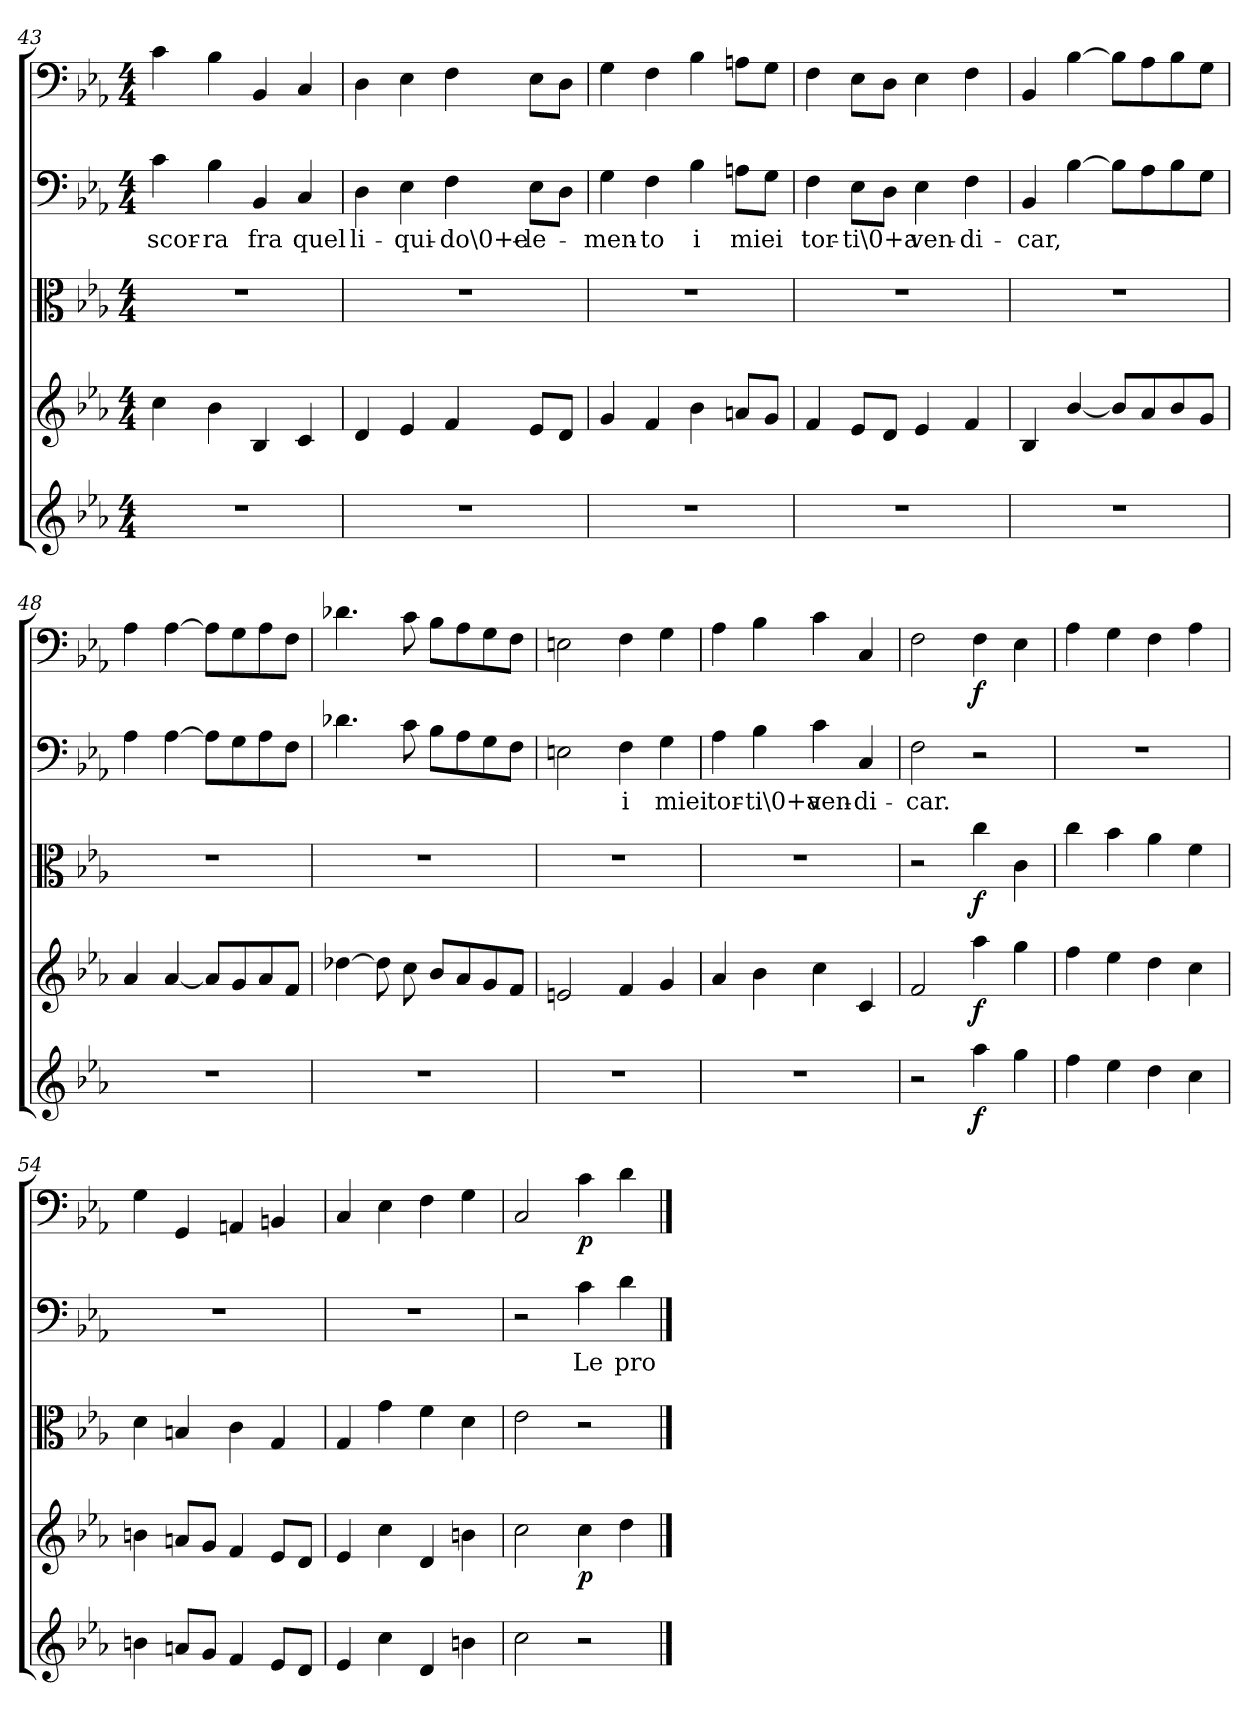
**kern	**dynam	**kern	**dynam	**kern	**dynam	**kern	**text	**kern	**dynam
*part5	*part5	*part4	*part4	*part3	*part3	*part2	*part2	*part1	*part1
*staff5	*staff5	*staff4	*staff4	*staff3	*staff3	*staff2	*staff2	*staff1	*staff1
*clefG2	*	*clefG2	*	*clefC3	*	*clefF4	*	*clefF4	*
*k[b-e-a-]	*	*k[b-e-a-]	*	*k[b-e-a-]	*	*k[b-e-a-]	*	*k[b-e-a-]	*
*c:	*	*c:	*	*c:	*	*c:	*	*c:	*
*M4/4	*	*M4/4	*	*M4/4	*	*M4/4	*	*M4/4	*
=43	=43	=43	=43	=43	=43	=43	=43	=43	=43
1r	.	4cc\	.	1r	.	4c\	scor-	4c\	.
.	.	4b-\	.	.	.	4B-\	-ra	4B-\	.
.	.	4B-/	.	.	.	4BB-/	fra	4BB-/	.
.	.	4c/	.	.	.	4C/	quel	4C/	.
=44	=44	=44	=44	=44	=44	=44	=44	=44	=44
1r	.	4d/	.	1r	.	4D\	li-	4D\	.
.	.	4e-/	.	.	.	4E-\	-qui-	4E-\	.
.	.	4f/	.	.	.	4F\	-do\0+e-	4F\	.
.	.	8e-/L	.	.	.	8E-\L	-le-	8E-\L	.
.	.	8d/J	.	.	.	8D\J	.	8D\J	.
=45	=45	=45	=45	=45	=45	=45	=45	=45	=45
1r	.	4g/	.	1r	.	4G\	-men-	4G\	.
.	.	4f/	.	.	.	4F\	-to	4F\	.
.	.	4b-\	.	.	.	4B-\	i	4B-\	.
.	.	8an/L	.	.	.	8An\L	miei	8An\L	.
.	.	8g/J	.	.	.	8G\J	.	8G\J	.
=46	=46	=46	=46	=46	=46	=46	=46	=46	=46
1r	.	4f/	.	1r	.	4F\	tor-	4F\	.
.	.	8e-/L	.	.	.	8E-\L	-ti\0+a	8E-\L	.
.	.	8d/J	.	.	.	8D\J	.	8D\J	.
.	.	4e-/	.	.	.	4E-\	ven-	4E-\	.
.	.	4f/	.	.	.	4F\	-di-	4F\	.
=47	=47	=47	=47	=47	=47	=47	=47	=47	=47
1r	.	4B-/	.	1r	.	4BB-/	-car,	4BB-/	.
.	.	[4b-/	.	.	.	[4B-\	.	[4B-\	.
.	.	8b-/L]	.	.	.	8B-\L]	.	8B-\L]	.
.	.	8a-/	.	.	.	8A-\	.	8A-\	.
.	.	8b-/	.	.	.	8B-\	.	8B-\	.
.	.	8g/J	.	.	.	8G\J	.	8G\J	.
=48	=48	=48	=48	=48	=48	=48	=48	=48	=48
1r	.	4a-/	.	1r	.	4A-\	.	4A-\	.
.	.	[4a-/	.	.	.	[4A-\	.	[4A-\	.
.	.	8a-/L]	.	.	.	8A-\L]	.	8A-\L]	.
.	.	8g/	.	.	.	8G\	.	8G\	.
.	.	8a-/	.	.	.	8A-\	.	8A-\	.
.	.	8f/J	.	.	.	8F\J	.	8F\J	.
=49	=49	=49	=49	=49	=49	=49	=49	=49	=49
1r	.	[4dd-X\	.	1r	.	4.d-X\	.	4.d-X\	.
.	.	8dd-\]	.	.	.	.	.	.	.
.	.	8cc\	.	.	.	8c\	.	8c\	.
.	.	8b-/L	.	.	.	8B-\L	.	8B-\L	.
.	.	8a-/	.	.	.	8A-\	.	8A-\	.
.	.	8g/	.	.	.	8G\	.	8G\	.
.	.	8f/J	.	.	.	8F\J	.	8F\J	.
=50	=50	=50	=50	=50	=50	=50	=50	=50	=50
1r	.	2en/	.	1r	.	2En\	.	2En\	.
.	.	4f/	.	.	.	4F\	i	4F\	.
.	.	4g/	.	.	.	4G\	miei	4G\	.
=51	=51	=51	=51	=51	=51	=51	=51	=51	=51
1r	.	4a-/	.	1r	.	4A-\	tor-	4A-\	.
.	.	4b-\	.	.	.	4B-\	-ti\0+a	4B-\	.
.	.	4cc\	.	.	.	4c\	ven-	4c\	.
.	.	4c/	.	.	.	4C/	-di-	4C/	.
=52	=52	=52	=52	=52	=52	=52	=52	=52	=52
2r	.	2f/	.	2r	.	2F\	-car.	2F\	.
4aa-\	f	4aa-\	f	4cc\	f	2r	.	4F\	f
4gg\	.	4gg\	.	4c\	.	.	.	4E-\	.
=53	=53	=53	=53	=53	=53	=53	=53	=53	=53
4ff\	.	4ff\	.	4cc\	.	1r	.	4A-\	.
4ee-\	.	4ee-\	.	4b-\	.	.	.	4G\	.
4dd\	.	4dd\	.	4a-\	.	.	.	4F\	.
4cc\	.	4cc\	.	4f\	.	.	.	4A-\	.
=54	=54	=54	=54	=54	=54	=54	=54	=54	=54
4bn\	.	4bn\	.	4d\	.	1r	.	4G\	.
8an/L	.	8an/L	.	4Bn/	.	.	.	4GG/	.
8g/J	.	8g/J	.	.	.	.	.	.	.
4f/	.	4f/	.	4c\	.	.	.	4AAn/	.
8e-/L	.	8e-/L	.	4G/	.	.	.	4BBn/	.
8d/J	.	8d/J	.	.	.	.	.	.	.
=55	=55	=55	=55	=55	=55	=55	=55	=55	=55
4e-/	.	4e-/	.	4G/	.	1r	.	4C/	.
4cc\	.	4cc\	.	4g\	.	.	.	4E-\	.
4d/	.	4d/	.	4f\	.	.	.	4F\	.
4bn\	.	4bn\	.	4d\	.	.	.	4G\	.
=56	=56	=56	=56	=56	=56	=56	=56	=56	=56
2cc\	.	2cc\	.	2e-\	.	2r	.	2C/	.
2r	.	4cc\	p	2r	.	4c\	Le	4c\	p
.	.	4dd\	.	.	.	4d\	pro-	4d\	.
==	==	==	==	==	==	==	==	==	==
*-	*-	*-	*-	*-	*-	*-	*-	*-	*-
